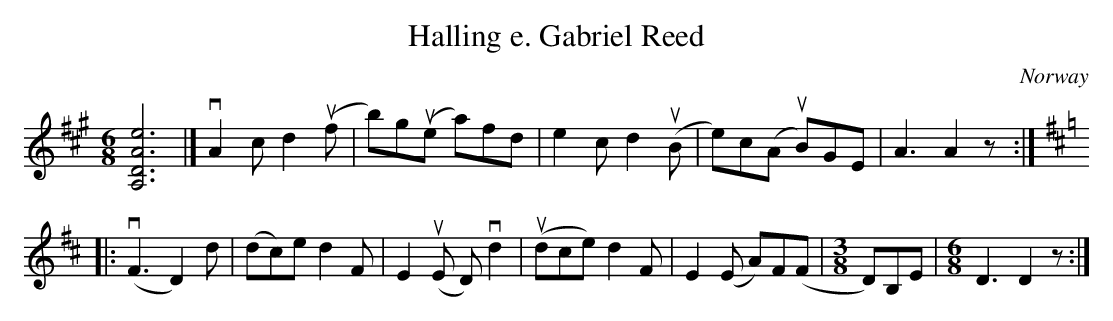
X:1
T:Halling e. Gabriel Reed
M:6/8
O:Norway
K:A
[A,6D6A6e6]|]\
vA2c d2(uf | b)g(ue a)fd | e2c d2(uB | e)c(A uB)GE | A3 A2z ::
K:D
(vF3 D2)d | (dc)e d2F | E2(uE D)vd2 | (udce) d2F | E2(E A)F(F |\
[M:3/8] D)B,E | [M:6/8] D3 D2z :|
